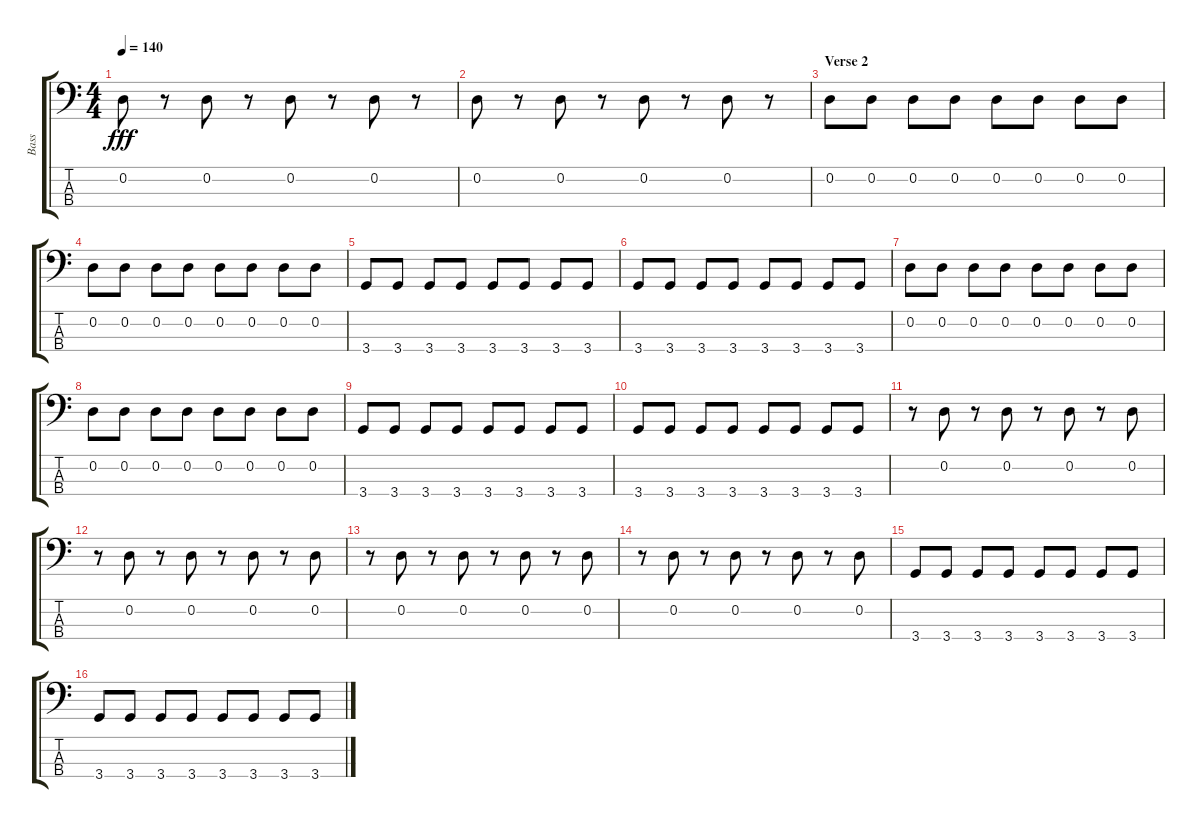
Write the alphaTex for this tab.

\track ("Bass" "Bass") {instrument electricbasspick}
\staff {score tabs}
\tuning (G2 D2 A1 E1) {hide}
\ts (4 4)
\tempo 140
\clef f4
\ks c
0.2.8{dy fff} r.8 0.2.8 r.8 0.2.8 r.8 0.2.8 r.8 |
0.2.8 r.8 0.2.8 r.8 0.2.8 r.8 0.2.8 r.8 |
\section ("" "Verse 2")
0.2.8{volume 13} 0.2.8 0.2.8 0.2.8 0.2.8 0.2.8 0.2.8 0.2.8 |
0.2.8 0.2.8 0.2.8 0.2.8 0.2.8 0.2.8 0.2.8 0.2.8 |
3.4.8 3.4.8 3.4.8 3.4.8 3.4.8 3.4.8 3.4.8 3.4.8 |
3.4.8 3.4.8 3.4.8 3.4.8 3.4.8 3.4.8 3.4.8 3.4.8 |
0.2.8 0.2.8 0.2.8 0.2.8 0.2.8 0.2.8 0.2.8 0.2.8 |
0.2.8 0.2.8 0.2.8 0.2.8 0.2.8 0.2.8 0.2.8 0.2.8 |
3.4.8 3.4.8 3.4.8 3.4.8 3.4.8 3.4.8 3.4.8 3.4.8 |
3.4.8 3.4.8 3.4.8 3.4.8 3.4.8 3.4.8 3.4.8 3.4.8 |
r.8 0.2.8 r.8 0.2.8 r.8 0.2.8 r.8 0.2.8 |
r.8 0.2.8 r.8 0.2.8 r.8 0.2.8 r.8 0.2.8 |
r.8 0.2.8 r.8 0.2.8 r.8 0.2.8 r.8 0.2.8 |
r.8 0.2.8 r.8 0.2.8 r.8 0.2.8 r.8 0.2.8 |
3.4.8 3.4.8 3.4.8 3.4.8 3.4.8 3.4.8 3.4.8 3.4.8 |
3.4.8 3.4.8 3.4.8 3.4.8 3.4.8 3.4.8 3.4.8 3.4.8
